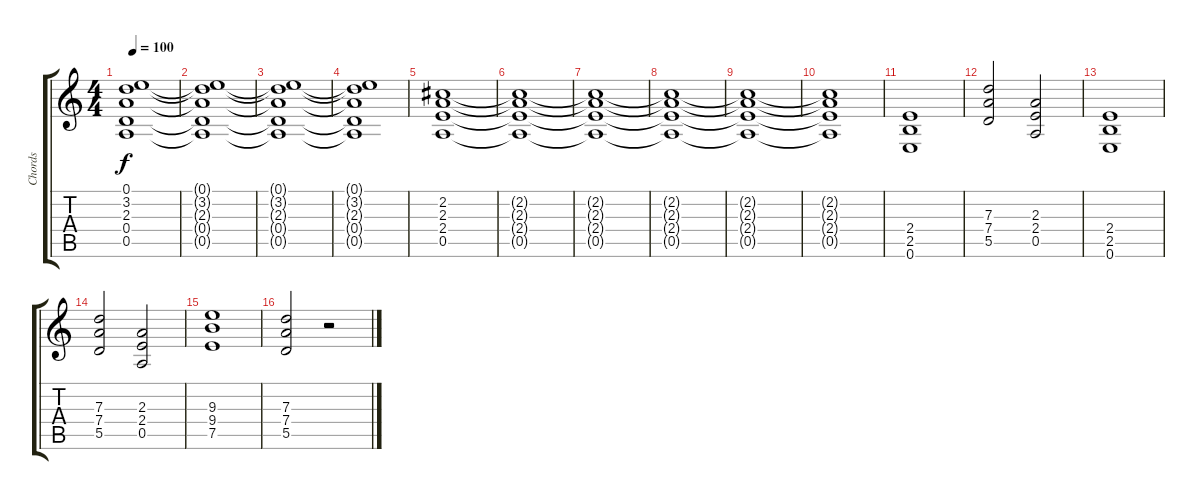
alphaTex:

\track ("Chords" "Chords") {instrument overdrivenguitar}
\staff {score tabs}
\tuning (E4 B3 G3 D3 A2 E2) {hide}
\ts (4 4)
\tempo 100
\clef g2
\ks c
(0.1{t} 3.2{t} 2.3{t} 0.4{t} 0.5{t}).1{dy f} |
(0.1{t} 3.2{t} 2.3{t} 0.4{t} 0.5{t}).1 |
(0.1{t} 3.2{t} 2.3{t} 0.4{t} 0.5{t}).1 |
(0.1{t} 3.2{t} 2.3{t} 0.4{t} 0.5{t}).1 |
(2.2 2.3 2.4 0.5).1 |
(2.2{t} 2.3{t} 2.4{t} 0.5{t}).1 |
(2.2{t} 2.3{t} 2.4{t} 0.5{t}).1 |
(2.2{t} 2.3{t} 2.4{t} 0.5{t}).1 |
(2.2{t} 2.3{t} 2.4{t} 0.5{t}).1 |
(2.2{t} 2.3{t} 2.4{t} 0.5{t}).1 |
(2.4 2.5 0.6).1 |
(7.3 7.4 5.5).2 (2.3 2.4 0.5).2 |
(2.4 2.5 0.6).1 |
(7.3 7.4 5.5).2 (2.3 2.4 0.5).2 |
(9.3 9.4 7.5).1 |
(7.3 7.4 5.5).2 r.2
